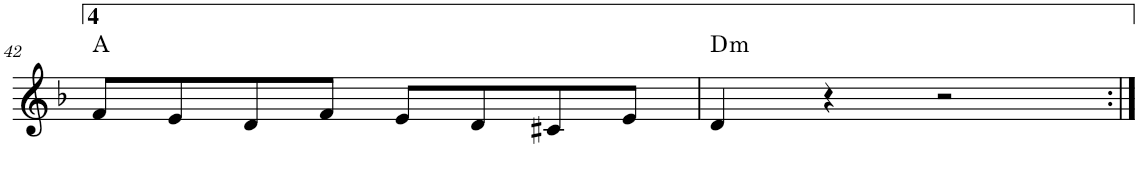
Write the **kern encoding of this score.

**kern	**harte
*part1	*part1
*staff1	*
*I"Piano	*
*I'Pno.	*
!!LO:PB:g=z
*clefG2	*
*k[b-]	*
*M4/4	*
=42	=42
8f/L	A:maj
8e/	.
8d/	.
8f/J	.
8e/L	.
8d/	.
8c#X/	.
8e/J	.
=43	=43
!	!LO:H:kt=m
4d/	D:min
4r	.
2r	.
=:|!	=:|!
*-	*-
